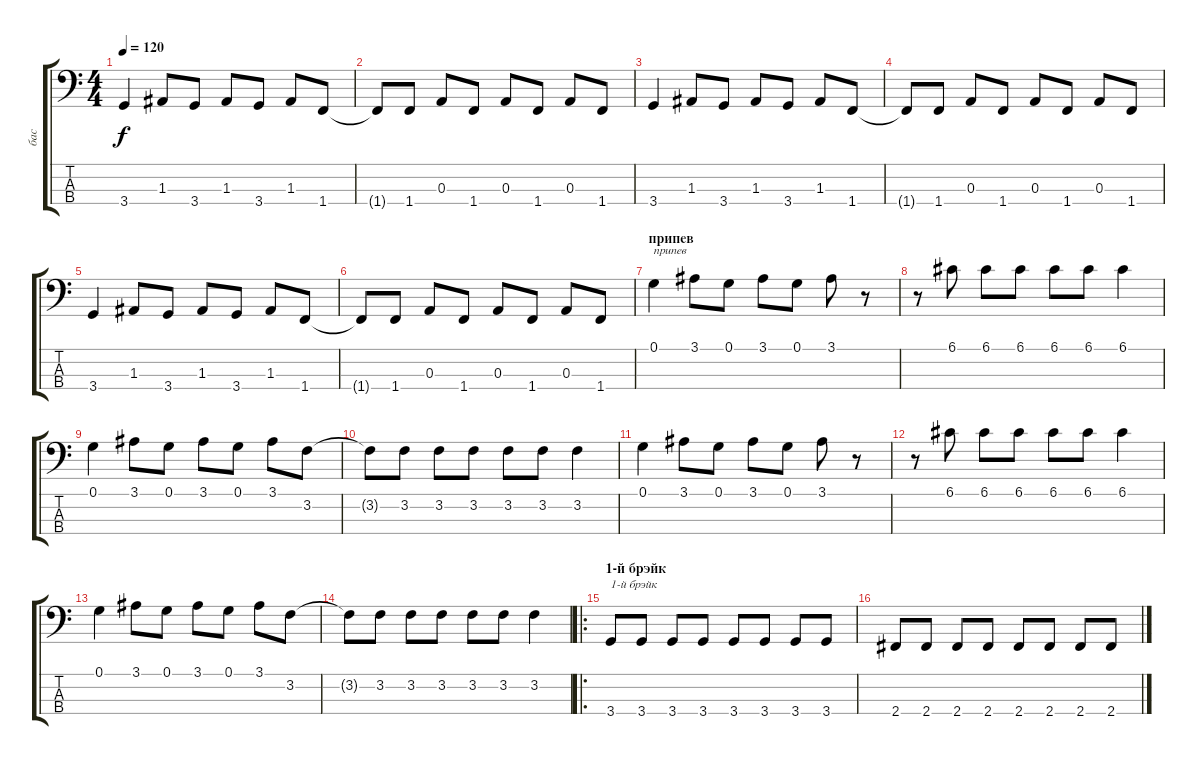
\track ("бас" "бас") {instrument electricbasspick}
\staff {score tabs}
\tuning (G2 D2 A1 E1) {hide}
\ts (4 4)
\tempo 120
\clef f4
\ks c
3.4.4{dy f} 1.3.8 3.4.8 1.3.8 3.4.8 1.3.8 1.4.8 |
1.4{t}.8 1.4.8 0.3.8 1.4.8 0.3.8 1.4.8 0.3.8 1.4.8 |
3.4.4 1.3.8 3.4.8 1.3.8 3.4.8 1.3.8 1.4.8 |
1.4{t}.8 1.4.8 0.3.8 1.4.8 0.3.8 1.4.8 0.3.8 1.4.8 |
3.4.4 1.3.8 3.4.8 1.3.8 3.4.8 1.3.8 1.4.8 |
1.4{t}.8 1.4.8 0.3.8 1.4.8 0.3.8 1.4.8 0.3.8 1.4.8 |
\section ("" "припев")
0.1.4{txt "припев"} 3.1.8 0.1.8 3.1.8 0.1.8 3.1.8 r.8 |
r.8 6.1.8 6.1.8 6.1.8 6.1.8 6.1.8 6.1.4 |
0.1.4 3.1.8 0.1.8 3.1.8 0.1.8 3.1.8 3.2.8 |
3.2{t}.8 3.2.8 3.2.8 3.2.8 3.2.8 3.2.8 3.2.4 |
0.1.4 3.1.8 0.1.8 3.1.8 0.1.8 3.1.8 r.8 |
r.8 6.1.8 6.1.8 6.1.8 6.1.8 6.1.8 6.1.4 |
0.1.4 3.1.8 0.1.8 3.1.8 0.1.8 3.1.8 3.2.8 |
3.2{t}.8 3.2.8 3.2.8 3.2.8 3.2.8 3.2.8 3.2.4 |
\ro
\section ("" "1-й брэйк")
3.4.8{txt "1-й брэйк"} 3.4.8 3.4.8 3.4.8 3.4.8 3.4.8 3.4.8 3.4.8 |
2.4.8 2.4.8 2.4.8 2.4.8 2.4.8 2.4.8 2.4.8 2.4.8
